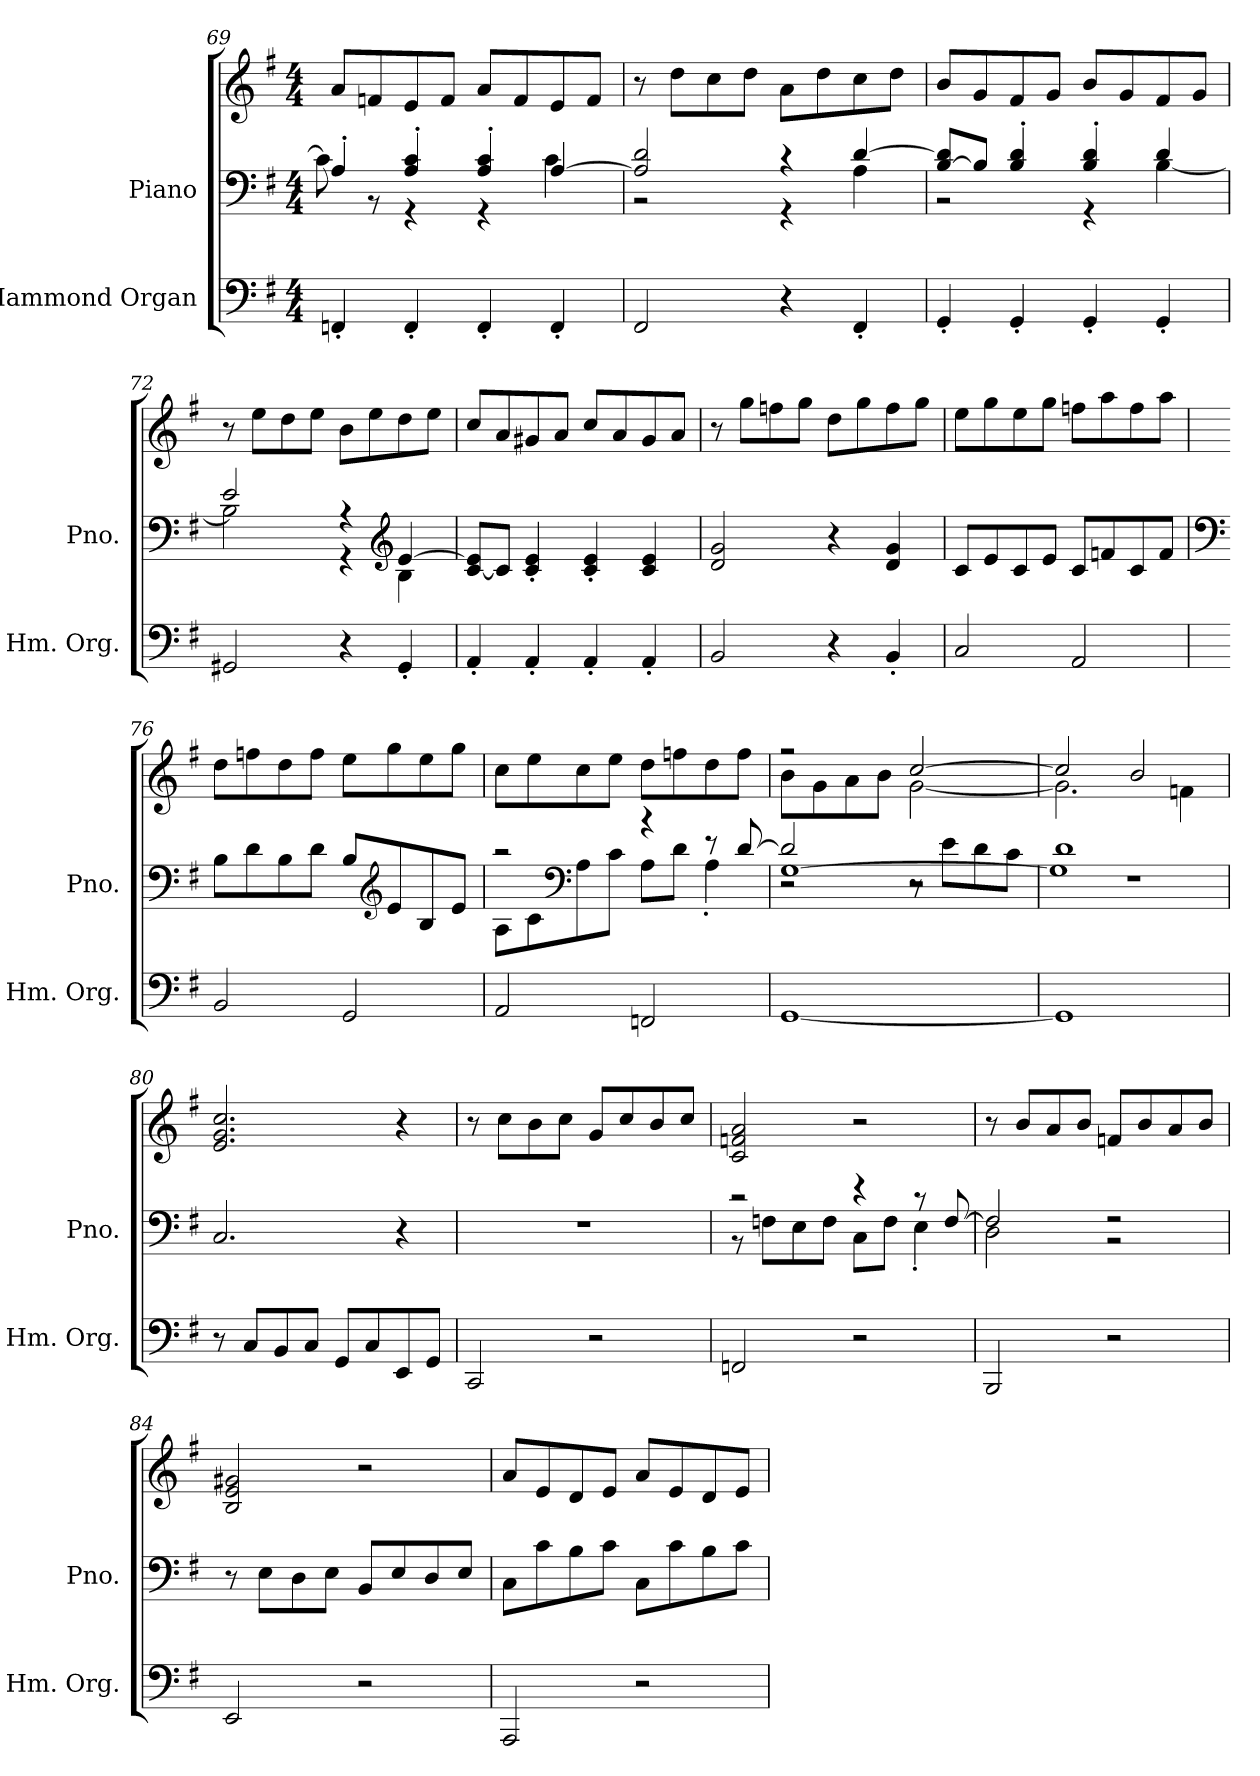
**kern	**kern	**kern
*part2	*part1	*part1
*staff3	*staff2	*staff1
*I"Hammond Organ	*I"Piano	*
*I'Hm. Org.	*I'Pno.	*
*clefF4	*clefF4	*clefG2
*k[f#]	*k[f#]	*k[f#]
*M4/4	*M4/4	*M4/4
=69	=69	=69
*	*^	*
4FFn'/	4A'/	8c\]	8a/L
.	.	8r	8fn/
4FF'/	4A/' 4c/'	4r	8e/
.	.	.	8f/J
4FF'/	4A/' 4c/'	4r	8a/L
.	.	.	8f/
4FF'/	[4A/	4c\	8e/
.	.	.	8f/J
=70	=70	=70	=70
2FF#/	2A/] 2d/	2r	8r
.	.	.	8dd\L
.	.	.	8cc\
.	.	.	8dd\J
4r	4r	4r	8a\L
.	.	.	8dd\
4FF#'/	[4d/	4A\	8cc\
.	.	.	8dd\J
!!LO:LB:g=z
=71	=71	=71	=71
4GG'/	[8B/ 8d/]L	2r	8b/L
.	8B/J]	.	8g/
4GG'/	4B/' 4d/'	.	8f#/
.	.	.	8g/J
4GG'/	4B/' 4d/'	4r	8b/L
.	.	.	8g/
4GG'/	4d/	[4B\	8f#/
.	.	.	8g/J
=72	=72	=72	=72
2GG#X/	2e/	2B\]	8r
.	.	.	8ee\L
.	.	.	8dd\
.	.	.	8ee\J
4r	4r	4r	8b\L
.	.	.	8ee\
*	*clefG2	*	*
4GG#'/	[4e/	4B\	8dd\
.	.	.	8ee\J
*	*v	*v	*
=73	=73	=73
4AA'/	[8c/ 8e/]L	8cc/L
.	8c/J]	8a/
4AA'/	4c/' 4e/'	8g#X/
.	.	8a/J
4AA'/	4c/' 4e/'	8cc/L
.	.	8a/
4AA'/	4c/ 4e/	8g#/
.	.	8a/J
=74	=74	=74
2BB/	2d/ 2g/	8r
.	.	8gg\L
.	.	8ffn\
.	.	8gg\J
4r	4r	8dd\L
.	.	8gg\
4BB'/	4d/ 4g/	8ff\
.	.	8gg\J
!!LO:LB:g=z
=75	=75	=75
2C/	8c/L	8ee\L
.	8e/	8gg\
.	8c/	8ee\
.	8e/J	8gg\J
2AA/	8c/L	8ffn\L
.	8fn/	8aa\
.	8c/	8ff\
.	8f/J	8aa\J
=76	=76	=76
*	*clefF4	*
2BB/	8B\L	8dd\L
.	8d\	8ffn\
.	8B\	8dd\
.	8d\J	8ff\J
2GG/	8B/L	8ee\L
*	*clefG2	*
.	8e/	8gg\
.	8B/	8ee\
.	8e/J	8gg\J
=77	=77	=77
*	*^	*
2AA/	2r	8A\L	8cc\L
.	.	8c\	8ee\
*	*clefF4	*	*
.	.	8A\	8cc\
.	.	8c\J	8ee\J
2FFn/	4r	8A\L	8dd\L
.	.	8d\J	8ffn\
.	8r	4A'\	8dd\
.	[8d/	.	8ff\J
!!LO:PB:g=z
=78	=78	=78	=78
*	*	*^	*^
[1GG	2d/]	2r	[1G	2r	8b\L
.	.	.	.	.	8g\
.	.	.	.	.	8a\
.	.	.	.	.	8b\J
.	2r	8r	.	[2cc/	[2g\
.	.	8e\L	.	.	.
.	.	8d\	.	.	.
.	.	8c\J	.	.	.
=79	=79	=79	=79	=79	=79
1GG]	1r	1d	1G]	2cc/]	2.g\]
.	.	.	.	2b/	.
.	.	.	.	.	4fn\
*	*v	*v	*v	*	*
*	*	*v	*v
=80	=80	=80
8r	2.C/	2.e/ 2.g/ 2.cc/
8C/L	.	.
8BB/	.	.
8C/J	.	.
8GG/L	.	.
8C/	.	.
8EE/	4r	4r
8GG/J	.	.
=81	=81	=81
2CC/	1r	8r
.	.	8cc\L
.	.	8b\
.	.	8cc\J
2r	.	8g/L
.	.	8cc/
.	.	8b/
.	.	8cc/J
!!LO:LB:g=z
=82	=82	=82
*	*^	*
2FFn/	2r	8r	2c/ 2fn/ 2a/
.	.	8Fn\L	.
.	.	8E\	.
.	.	8F\J	.
2r	4r	8C\L	2r
.	.	8F\J	.
.	8r	4E'\	.
.	[8F/	.	.
=83	=83	=83	=83
2BBB/	2F/]	2D\	8r
.	.	.	8b/L
.	.	.	8a/
.	.	.	8b/J
2r	2r	2r	8fn/L
.	.	.	8b/
.	.	.	8a/
.	.	.	8b/J
*	*v	*v	*
=84	=84	=84
2EE/	8r	2B/ 2e/ 2g#X/
.	8E\L	.
.	8D\	.
.	8E\J	.
2r	8BB/L	2r
.	8E/	.
.	8D/	.
.	8E/J	.
=85	=85	=85
2AAA/	8C\L	8a/L
.	8c\	8e/
.	8B\	8d/
.	8c\J	8e/J
2r	8C\L	8a/L
.	8c\	8e/
.	8B\	8d/
.	8c\J	8e/J
=	=	=
*-	*-	*-
